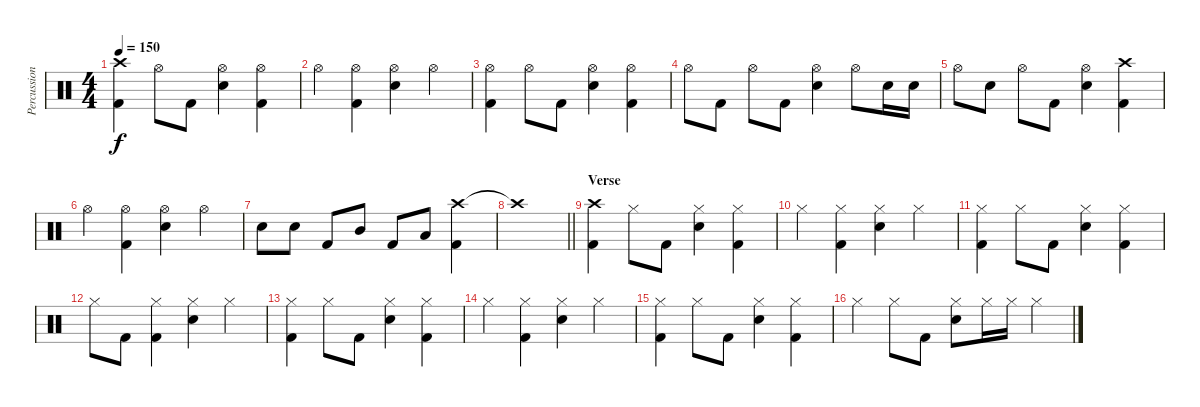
\track ("Percussion" "Percussion") {instrument percussion}
\staff {score}
\articulation defaults
\ts (4 4)
\tempo 150
\clef neutral
\ks c
("Crash high (hit)" "Kick (hit) 2").4{dy f} "Hi-Hat (open)".8 "Kick (hit) 2".8 ("Hi-Hat (open)" "Snare (hit) 2").4 ("Hi-Hat (open)" "Kick (hit) 2").4 |
"Hi-Hat (open)".4 ("Hi-Hat (open)" "Kick (hit) 2").4 ("Hi-Hat (open)" "Snare (hit) 2").4 "Hi-Hat (open)".4 |
("Hi-Hat (open)" "Kick (hit) 2").4 "Hi-Hat (open)".8 "Kick (hit) 2".8 ("Hi-Hat (open)" "Snare (hit) 2").4 ("Hi-Hat (open)" "Kick (hit) 2").4 |
"Hi-Hat (open)".8 "Kick (hit) 2".8 "Hi-Hat (open)".8 "Kick (hit) 2".8 ("Hi-Hat (open)" "Snare (hit) 2").4 "Hi-Hat (open)".8 "Snare (hit) 2".16 "Snare (hit) 2".16 |
"Hi-Hat (open)".8 "Snare (hit) 2".8 "Hi-Hat (open)".8 "Kick (hit) 2".8 ("Hi-Hat (open)" "Snare (hit) 2").4 ("Crash high (hit)" "Kick (hit) 2").4 |
"Hi-Hat (open)".4 ("Hi-Hat (open)" "Kick (hit) 2").4 ("Hi-Hat (open)" "Snare (hit) 2").4 "Hi-Hat (open)".4 |
"Snare (hit) 2".8 "Snare (hit) 2".8 "Kick (hit) 2".8 "Mid Tom (hit)".8 "Kick (hit) 2".8 "Low Tom (hit)".8 ("Crash high (hit)" "Kick (hit) 2").4 |
\barLineRight lightlight "Crash high (hit)"{t}.1
|
\section ("" "Verse")
("Crash high (hit)" "Kick (hit) 2").4 "Hi-Hat (closed)".8 "Kick (hit) 2".8 ("Hi-Hat (closed)" "Snare (hit) 2").4 ("Hi-Hat (closed)" "Kick (hit) 2").4 |
"Hi-Hat (closed)".4 ("Hi-Hat (closed)" "Kick (hit) 2").4 ("Hi-Hat (closed)" "Snare (hit) 2").4 "Hi-Hat (closed)".4 |
("Hi-Hat (closed)" "Kick (hit) 2").4 "Hi-Hat (closed)".8 "Kick (hit) 2".8 ("Hi-Hat (closed)" "Snare (hit) 2").4 ("Hi-Hat (closed)" "Kick (hit) 2").4 |
"Hi-Hat (closed)".8 "Kick (hit) 2".8 ("Hi-Hat (closed)" "Kick (hit) 2").4 ("Hi-Hat (closed)" "Snare (hit) 2").4 "Hi-Hat (closed)".4 |
("Hi-Hat (closed)" "Kick (hit) 2").4 "Hi-Hat (closed)".8 "Kick (hit) 2".8 ("Hi-Hat (closed)" "Snare (hit) 2").4 ("Hi-Hat (closed)" "Kick (hit) 2").4 |
"Hi-Hat (closed)".4 ("Hi-Hat (closed)" "Kick (hit) 2").4 ("Hi-Hat (closed)" "Snare (hit) 2").4 "Hi-Hat (closed)".4 |
("Hi-Hat (closed)" "Kick (hit) 2").4 "Hi-Hat (closed)".8 "Kick (hit) 2".8 ("Hi-Hat (closed)" "Snare (hit) 2").4 ("Hi-Hat (closed)" "Kick (hit) 2").4 |
"Hi-Hat (closed)".4 "Hi-Hat (closed)".8 "Kick (hit) 2".8 ("Hi-Hat (closed)" "Snare (hit) 2").8 "Hi-Hat (closed)".16 "Hi-Hat (closed)".16 "Hi-Hat (closed)".4
